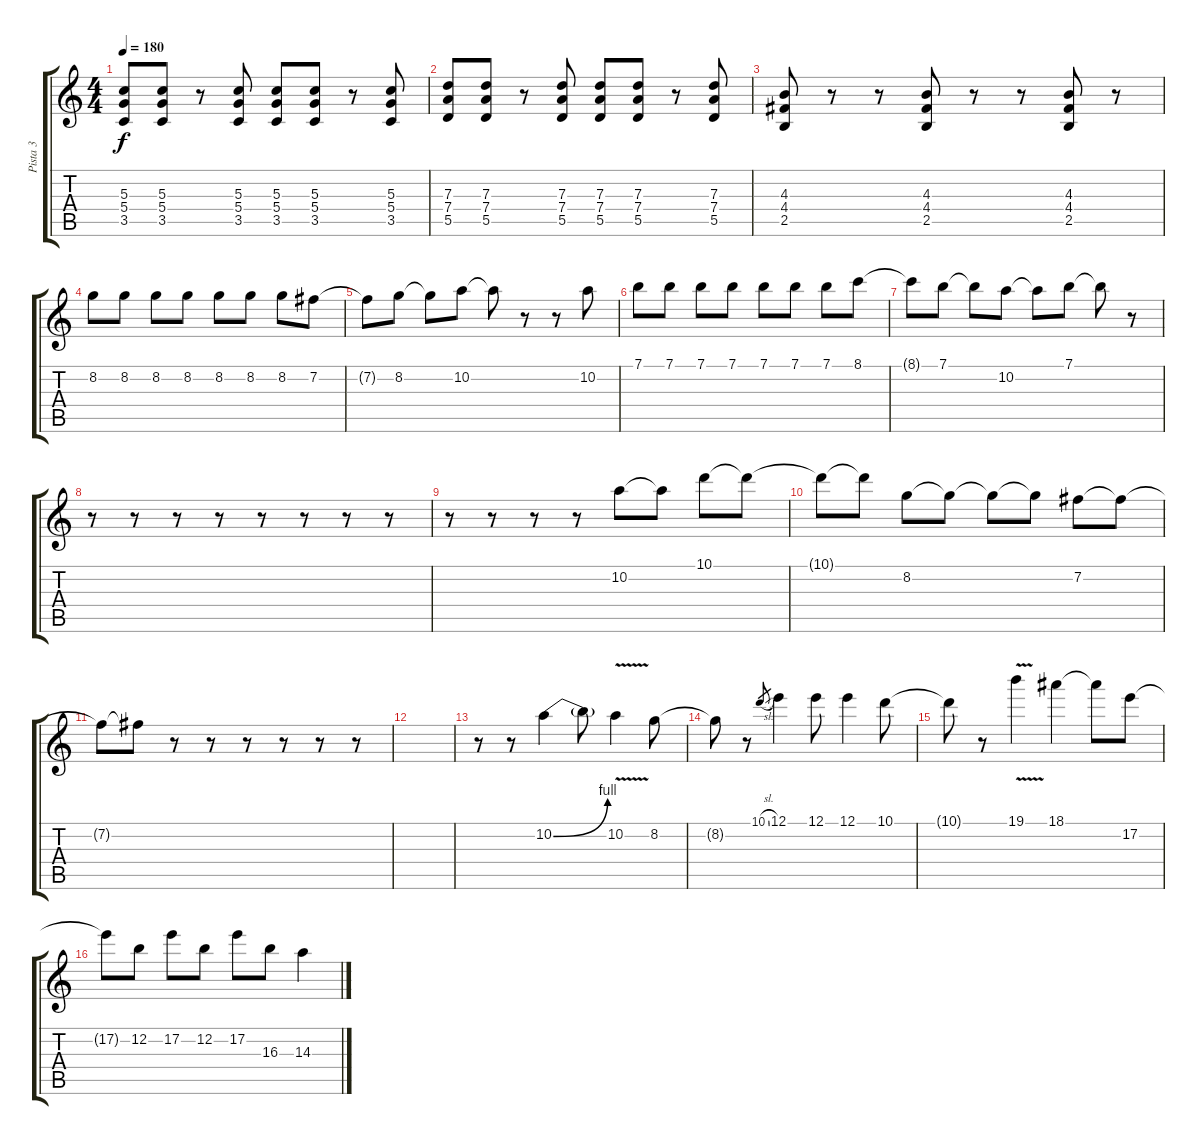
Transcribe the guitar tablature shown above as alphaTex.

\track ("Pista 3" "Pista 3") {instrument distortionguitar}
\staff {score tabs}
\tuning (E4 B3 G3 D3 A2 E2) {hide}
\ts (4 4)
\tempo 180
\clef g2
\ks c
(5.3 5.4 3.5).8{dy f} (5.3 5.4 3.5).8 r.8 (5.3 5.4 3.5).8 (5.3 5.4 3.5).8 (5.3 5.4 3.5).8 r.8 (5.3 5.4 3.5).8 |
(7.3 7.4 5.5).8 (7.3 7.4 5.5).8 r.8 (7.3 7.4 5.5).8 (7.3 7.4 5.5).8 (7.3 7.4 5.5).8 r.8 (7.3 7.4 5.5).8 |
(4.3 4.4 2.5).8 r.8 r.8 (4.3 4.4 2.5).8 r.8 r.8 (4.3 4.4 2.5).8 r.8 |
8.2.8 8.2.8 8.2.8 8.2.8 8.2.8 8.2.8 8.2.8 7.2.8 |
7.2{t}.8 8.2.8 8.2{t}.8 10.2.8 10.2{t}.8 r.8 r.8 10.2.8 |
7.1.8 7.1.8 7.1.8 7.1.8 7.1.8 7.1.8 7.1.8 8.1.8 |
8.1{t}.8 7.1.8 7.1{t}.8 10.2.8 10.2{t}.8 7.1.8 7.1{t}.8 r.8 |
r.8 r.8 r.8 r.8 r.8 r.8 r.8 r.8 |
r.8 r.8 r.8 r.8 10.2.8 10.2{t}.8 10.1.8 10.1{t}.8 |
10.1{t}.8 10.1{t}.8 8.2.8 8.2{t}.8 8.2{t}.8 8.2{t}.8 7.2.8 7.2{t}.8 |
7.2{t}.8 7.2{t}.8 r.8 r.8 r.8 r.8 r.8 r.8 |
|
r.8 r.8 10.2{be (bend 0 0 60 4)}.4 10.2{t}.8 10.2{v}.4 8.2.8 |
8.2{t}.8 r.8 10.1{sl}.8{gr} 12.1.4 12.1.8 12.1.4 10.1.8 |
10.1{t}.8 r.8 19.1{v}.4 18.1.4 18.1{t}.8 17.2.8 |
17.2{t}.8 12.2.8 17.2.8 12.2.8 17.2.8 16.3.8 14.3.4
